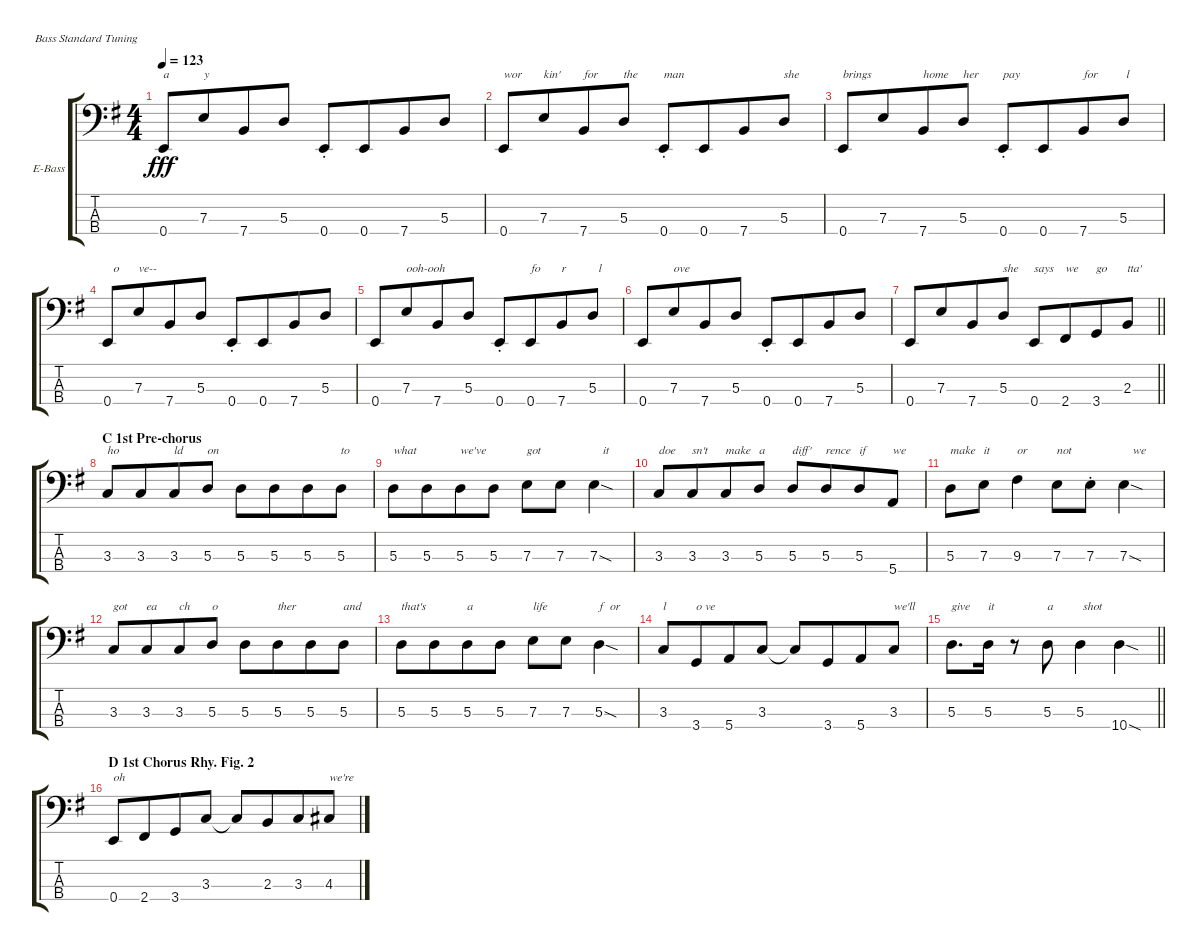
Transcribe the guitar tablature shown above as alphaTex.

\bracketExtendMode groupsimilarinstruments
\firstSystemTrackNameOrientation horizontal
\otherSystemsTrackNameOrientation horizontal
\track ("bass" "E-Bass") {instrument electricbasspick}
\staff {score tabs}
\tuning (G2 D2 A1 E1)
\ts (4 4)
\tempo 123
\clef f4
\ks g
0.4.8{txt "a" dy fff} 7.3.8{txt "y" beam merge} 7.4.8 5.3.8 0.4{st}.8 0.4.8{beam merge} 7.4.8 5.3.8 |
0.4.8{txt "wor"} 7.3.8{txt "kin'" beam merge} 7.4.8{txt "for"} 5.3.8{txt "the"} 0.4{st}.8{txt "man"} 0.4.8{beam merge} 7.4.8 5.3.8{txt "she"} |
0.4.8{txt "brings"} 7.3.8{beam merge} 7.4.8{txt "home"} 5.3.8{txt "her"} 0.4{st}.8{txt "pay"} 0.4.8{beam merge} 7.4.8{txt "for"} 5.3.8{txt " l"} |
0.4.8{txt "  o"} 7.3.8{txt "ve--" beam merge} 7.4.8 5.3.8 0.4{st}.8 0.4.8{beam merge} 7.4.8 5.3.8 |
0.4.8 7.3.8{txt "ooh-ooh" beam merge} 7.4.8 5.3.8{txt " "} 0.4{st}.8 0.4.8{txt "fo" beam merge} 7.4.8{txt "r"} 5.3.8{txt "  l"} |
0.4.8 7.3.8{txt "ove" beam merge} 7.4.8 5.3.8 0.4{st}.8 0.4.8{beam merge} 7.4.8 5.3.8 |
\barLineRight lightlight
0.4.8 7.3.8{beam merge} 7.4.8 5.3.8{txt "she"} 0.4.8{txt "says"} 2.4.8{txt "we" beam merge} 3.4.8{txt "go"} 2.3.8{txt "tta'"} |
\section ("" "C 1st Pre-chorus")
3.3.8{txt "ho"} 3.3.8{beam merge} 3.3.8{txt "ld"} 5.3.8{txt "on"} 5.3.8 5.3.8{beam merge} 5.3.8 5.3.8{txt "to"} |
5.3.8{txt "what"} 5.3.8{beam merge} 5.3.8{txt "we've"} 5.3.8 7.3.8{txt "got"} 7.3.8 7.3{sod}.4{txt "   it"} |
3.3.8{txt "doe"} 3.3.8{txt "sn't" beam merge} 3.3.8{txt "make"} 5.3.8{txt "a"} 5.3.8{txt "diff'"} 5.3.8{txt "rence" beam merge} 5.3.8{txt "if"} 5.4.8{txt "we"} |
5.3.8{txt "make"} 7.3.8{txt "it"} 9.3.4{txt "or"} 7.3.8{txt "not"} 7.3{st}.8 7.3{sod}.4{txt "   we"} |
3.3.8{txt "got"} 3.3.8{txt "ea" beam merge} 3.3.8{txt "ch"} 5.3.8{txt "o"} 5.3.8 5.3.8{txt "ther" beam merge} 5.3.8 5.3.8{txt "and"} |
5.3.8{txt "that's"} 5.3.8{beam merge} 5.3.8{txt "a"} 5.3.8 7.3.8{txt "life"} 7.3.8 5.3{sod}.4{txt "f  or"} |
3.3.8{txt "l"} 3.4.8{txt "o ve" beam merge} 5.4.8 3.3.8 3.3{t}.8 3.4.8{beam merge} 5.4.8 3.3.8{txt "we'll"} |
\barLineRight lightlight
5.3.8{d txt "give"} 5.3.16{txt "it"} r.8 5.3.8{txt "a"} 5.3.4{txt " shot"} 10.4{sod}.4 |
\section ("" "D 1st Chorus Rhy. Fig. 2")
0.4.8{txt "oh"} 2.4.8{beam merge} 3.4.8 3.3.8 3.3{t}.8 2.3.8{beam merge} 3.3.8 4.3.8{txt "we're"}
